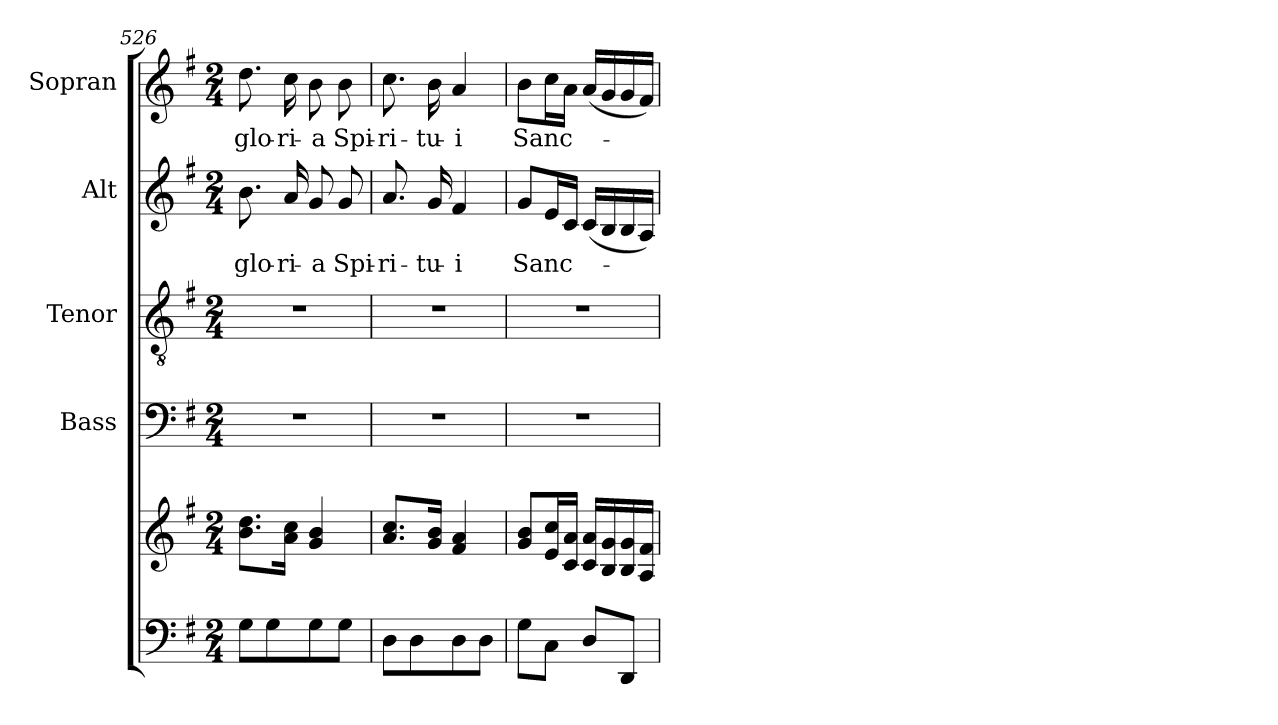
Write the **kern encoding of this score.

**kern	**kern	**kern	**kern	**kern	**text	**kern	**text
*part5	*part5	*part4	*part3	*part2	*part2	*part1	*part1
*staff6	*staff5	*staff4	*staff3	*staff2	*staff2	*staff1	*staff1
*	*	*I"Bass	*I"Tenor	*I"Alt	*	*I"Sopran	*
*	*	*I'B.	*I'T.	*I'A.	*	*I'S.	*
!!LO:PB:g=z
*clefF4	*clefG2	*clefF4	*clefGv2	*clefG2	*	*clefG2	*
*k[f#]	*k[f#]	*k[f#]	*k[f#]	*k[f#]	*	*k[f#]	*
*G:	*G:	*G:	*G:	*G:	*	*G:	*
*M2/4	*M2/4	*M2/4	*M2/4	*M2/4	*	*M2/4	*
=526	=526	=526	=526	=526	=526	=526	=526
!	!	!	!	!	!LO:LY:b	!	!LO:LY:b
8G\L	8.b\ 8.dd\L	2r	2r	8.b\	glo-	8.dd\	glo-
8G\	.	.	.	.	.	.	.
!	!	!	!	!	!LO:LY:b	!	!LO:LY:b
.	16a\ 16cc\Jk	.	.	16a/	-ri-	16cc\	-ri-
!	!	!	!	!	!LO:LY:b	!	!LO:LY:b
8G\	4g/ 4b/	.	.	8g/	-a	8b\	-a
!	!	!	!	!	!LO:LY:b	!	!LO:LY:b
8G\J	.	.	.	8g/	Spi-	8b\	Spi-
=527	=527	=527	=527	=527	=527	=527	=527
!	!	!	!	!	!LO:LY:b	!	!LO:LY:b
8D\L	8.a/ 8.cc/L	2r	2r	8.a/	-ri-	8.cc\	-ri-
8D\	.	.	.	.	.	.	.
!	!	!	!	!	!LO:LY:b	!	!LO:LY:b
.	16g/ 16b/Jk	.	.	16g/	-tu-	16b\	-tu-
!	!	!	!	!	!LO:LY:b	!	!LO:LY:b
8D\	4f#/ 4a/	.	.	4f#/	-i	4a/	-i
8D\J	.	.	.	.	.	.	.
=528	=528	=528	=528	=528	=528	=528	=528
!	!	!	!	!	!LO:LY:b	!	!LO:LY:b
8G\L	8g/ 8b/L	2r	2r	8g/L	Sanc-	8b\L	Sanc-
8C\J	16e/ 16cc/L	.	.	16e/L	.	16cc\L	.
.	16c/ 16a/JJ	.	.	16c/JJ	.	16a\JJ	.
8D/L	16c/ 16a/LL	.	.	(<16c/LL	.	(<16a/LL	.
.	16B/ 16g/	.	.	16B/	.	16g/	.
8DD/J	16B/ 16g/	.	.	16B/	.	16g/	.
.	16A/ 16f#/JJ	.	.	16A/JJ)	.	16f#/JJ)	.
=	=	=	=	=	=	=	=
*-	*-	*-	*-	*-	*-	*-	*-
